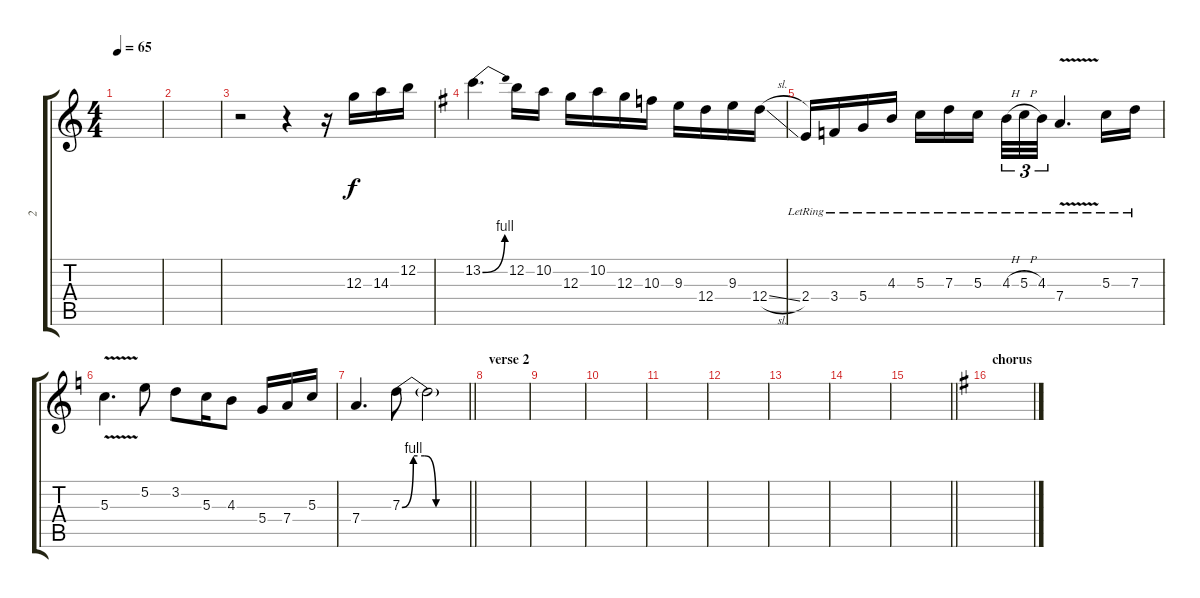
\track ("2" "2") {instrument distortionguitar}
\staff {score tabs}
\tuning (E4 B3 G3 D3 A2 E2) {hide}
\ts (4 4)
\tempo 65
\clef g2
\ks c
|
|
r.2 r.4 r.16 12.3.16 14.3.16 12.2.16 |
\ks eminor
13.2{be (bend 0 0 60 4)}.4{d} 12.2.16 10.2.16 12.3.16 10.2.16 12.3.16 10.3.16 9.3.16 12.4.16 9.3.16 12.4{sl}.16 |
2.4{lr}.16 3.4{lr}.16 5.4{lr}.16 4.3{lr}.16 5.3{lr}.16 7.3{lr}.16 5.3{lr}.16{beam splitsecondary} 4.3{h lr}.32{tu (3 2)} 5.3{h lr}.32{tu (3 2)} 4.3{lr}.32{tu (3 2)} 7.4{v lr}.4{d} 5.3{lr}.16 7.3{lr}.16 |
\ks c
5.3{v}.4{d} 5.2.8 3.2.8 5.3.16 4.3.8 5.4.16 7.4.16 5.3.16 |
\barLineRight lightlight
7.4.4{d} 7.3{be (custom 0 0 10 4 20 4 30 0 60 0)}.8 7.3{t}.2 |
\section ("" "verse 2")
|
|
|
|
|
|
|
\barLineRight lightlight
|
\section ("" "chorus")
\ks eminor
